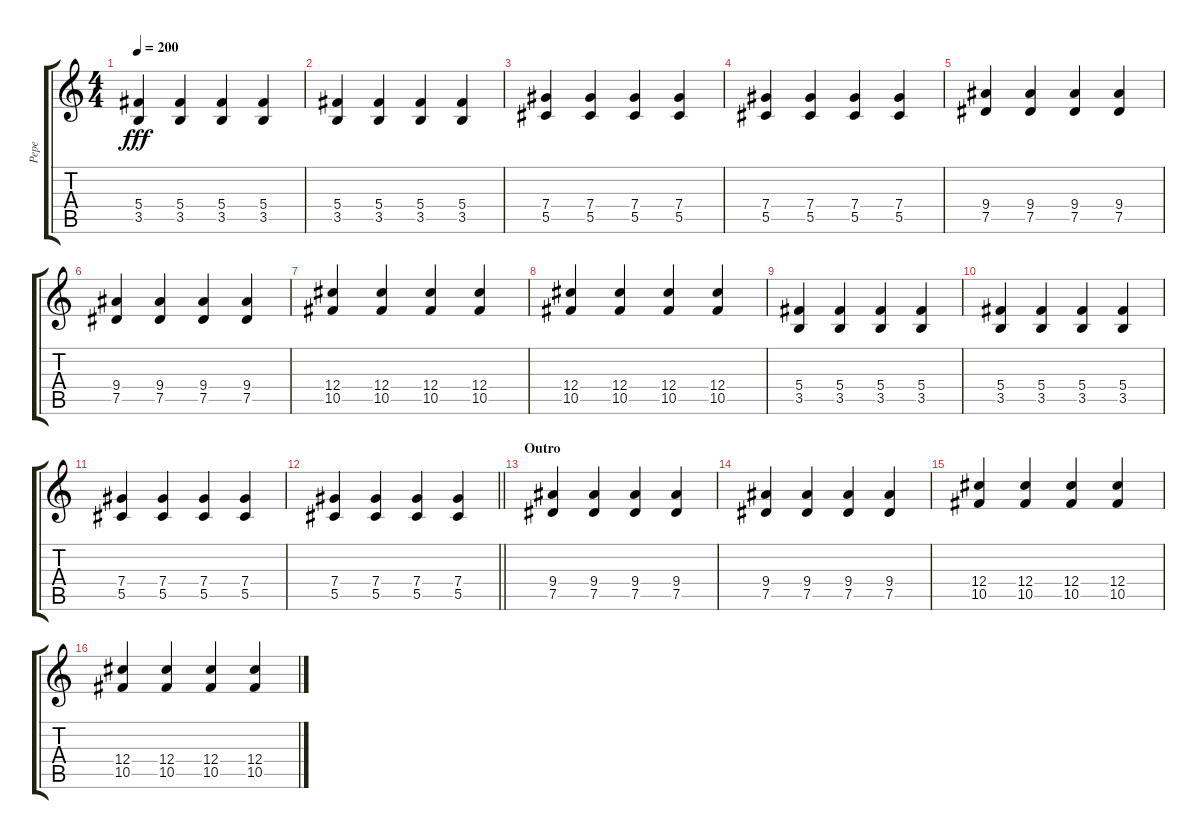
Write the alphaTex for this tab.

\track ("Pepe" "Pepe") {instrument distortionguitar}
\staff {score tabs}
\tuning (Eb4 Bb3 Gb3 Db3 Ab2 Eb2) {hide}
\ts (4 4)
\tempo 200
\clef g2
\ks c
(5.4 3.5).4{dy fff} (5.4 3.5).4 (5.4 3.5).4 (5.4 3.5).4 |
(5.4 3.5).4 (5.4 3.5).4 (5.4 3.5).4 (5.4 3.5).4 |
(7.4 5.5).4 (7.4 5.5).4 (7.4 5.5).4 (7.4 5.5).4 |
(7.4 5.5).4 (7.4 5.5).4 (7.4 5.5).4 (7.4 5.5).4 |
(9.4 7.5).4 (9.4 7.5).4 (9.4 7.5).4 (9.4 7.5).4 |
(9.4 7.5).4 (9.4 7.5).4 (9.4 7.5).4 (9.4 7.5).4 |
(12.4 10.5).4 (12.4 10.5).4 (12.4 10.5).4 (12.4 10.5).4 |
(12.4 10.5).4 (12.4 10.5).4 (12.4 10.5).4 (12.4 10.5).4 |
(5.4 3.5).4 (5.4 3.5).4 (5.4 3.5).4 (5.4 3.5).4 |
(5.4 3.5).4 (5.4 3.5).4 (5.4 3.5).4 (5.4 3.5).4 |
(7.4 5.5).4 (7.4 5.5).4 (7.4 5.5).4 (7.4 5.5).4 |
\barLineRight lightlight
(7.4 5.5).4 (7.4 5.5).4 (7.4 5.5).4 (7.4 5.5).4 |
\section ("" "Outro")
(9.4 7.5).4 (9.4 7.5).4 (9.4 7.5).4 (9.4 7.5).4 |
(9.4 7.5).4 (9.4 7.5).4 (9.4 7.5).4 (9.4 7.5).4 |
(12.4 10.5).4 (12.4 10.5).4 (12.4 10.5).4 (12.4 10.5).4 |
(12.4 10.5).4 (12.4 10.5).4 (12.4 10.5).4 (12.4 10.5).4
